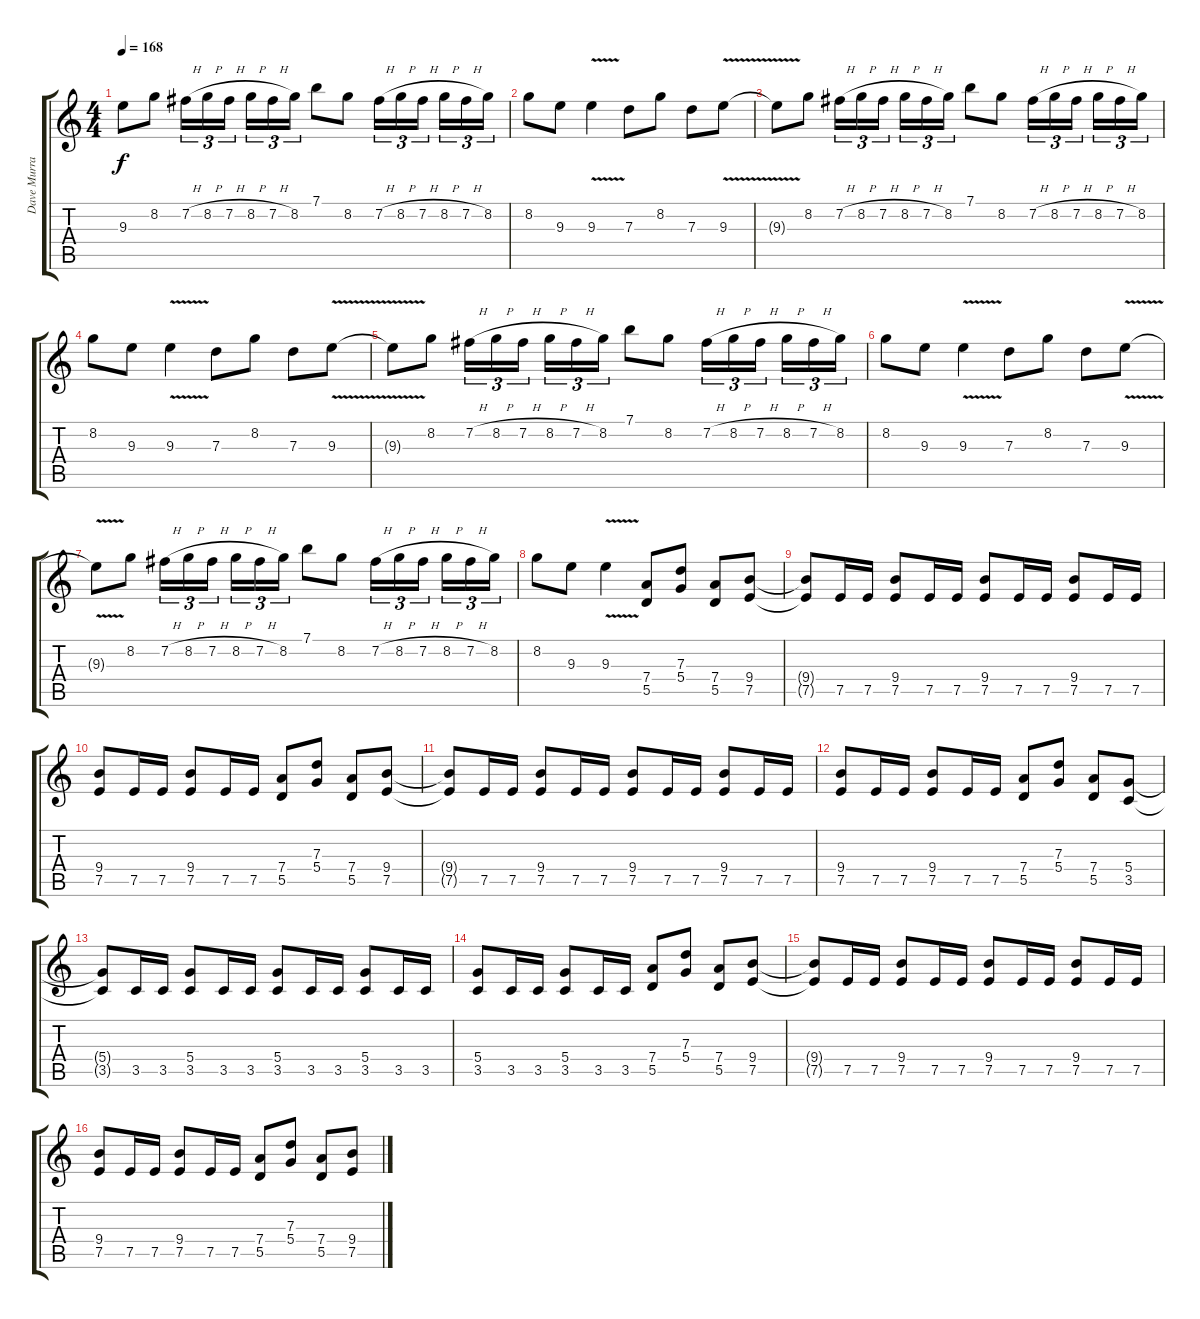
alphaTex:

\track ("Dave Murray" "Dave Murra") {instrument overdrivenguitar}
\staff {score tabs}
\tuning (E4 B3 G3 D3 A2 E2) {hide}
\ts (4 4)
\tempo 168
\clef g2
\ks c
9.3{t}.8{dy f} 8.2.8 7.2{h}.16{tu (3 2)} 8.2{h}.16{tu (3 2)} 7.2{h}.16{tu (3 2) beam splitsecondary} 8.2{h}.16{tu (3 2)} 7.2{h}.16{tu (3 2)} 8.2.16{tu (3 2)} 7.1.8 8.2.8 7.2{h}.16{tu (3 2)} 8.2{h}.16{tu (3 2)} 7.2{h}.16{tu (3 2) beam splitsecondary} 8.2{h}.16{tu (3 2)} 7.2{h}.16{tu (3 2)} 8.2.16{tu (3 2)} |
8.2.8 9.3.8 9.3{v}.4 7.3.8 8.2.8 7.3.8 9.3{v}.8 |
9.3{t}.8 8.2.8 7.2{h}.16{tu (3 2)} 8.2{h}.16{tu (3 2)} 7.2{h}.16{tu (3 2) beam splitsecondary} 8.2{h}.16{tu (3 2)} 7.2{h}.16{tu (3 2)} 8.2.16{tu (3 2)} 7.1.8 8.2.8 7.2{h}.16{tu (3 2)} 8.2{h}.16{tu (3 2)} 7.2{h}.16{tu (3 2) beam splitsecondary} 8.2{h}.16{tu (3 2)} 7.2{h}.16{tu (3 2)} 8.2.16{tu (3 2)} |
8.2.8 9.3.8 9.3{v}.4 7.3.8 8.2.8 7.3.8 9.3{v}.8 |
9.3{t}.8 8.2.8 7.2{h}.16{tu (3 2)} 8.2{h}.16{tu (3 2)} 7.2{h}.16{tu (3 2) beam splitsecondary} 8.2{h}.16{tu (3 2)} 7.2{h}.16{tu (3 2)} 8.2.16{tu (3 2)} 7.1.8 8.2.8 7.2{h}.16{tu (3 2)} 8.2{h}.16{tu (3 2)} 7.2{h}.16{tu (3 2) beam splitsecondary} 8.2{h}.16{tu (3 2)} 7.2{h}.16{tu (3 2)} 8.2.16{tu (3 2)} |
8.2.8 9.3.8 9.3{v}.4 7.3.8 8.2.8 7.3.8 9.3{v}.8 |
9.3{t}.8 8.2.8 7.2{h}.16{tu (3 2)} 8.2{h}.16{tu (3 2)} 7.2{h}.16{tu (3 2) beam splitsecondary} 8.2{h}.16{tu (3 2)} 7.2{h}.16{tu (3 2)} 8.2.16{tu (3 2)} 7.1.8 8.2.8 7.2{h}.16{tu (3 2)} 8.2{h}.16{tu (3 2)} 7.2{h}.16{tu (3 2) beam splitsecondary} 8.2{h}.16{tu (3 2)} 7.2{h}.16{tu (3 2)} 8.2.16{tu (3 2)} |
8.2.8 9.3.8 9.3{v}.4 (7.4 5.5).8 (7.3 5.4).8 (7.4 5.5).8 (9.4 7.5).8 |
(9.4{t} 7.5{t}).8 7.5.16 7.5.16 (9.4 7.5).8 7.5.16 7.5.16 (9.4 7.5).8 7.5.16 7.5.16 (9.4 7.5).8 7.5.16 7.5.16 |
(9.4 7.5).8 7.5.16 7.5.16 (9.4 7.5).8 7.5.16 7.5.16 (7.4 5.5).8 (7.3 5.4).8 (7.4 5.5).8 (9.4 7.5).8 |
(9.4{t} 7.5{t}).8 7.5.16 7.5.16 (9.4 7.5).8 7.5.16 7.5.16 (9.4 7.5).8 7.5.16 7.5.16 (9.4 7.5).8 7.5.16 7.5.16 |
(9.4 7.5).8 7.5.16 7.5.16 (9.4 7.5).8 7.5.16 7.5.16 (7.4 5.5).8 (7.3 5.4).8 (7.4 5.5).8 (5.4 3.5).8 |
(5.4{t} 3.5{t}).8 3.5.16 3.5.16 (5.4 3.5).8 3.5.16 3.5.16 (5.4 3.5).8 3.5.16 3.5.16 (5.4 3.5).8 3.5.16 3.5.16 |
(5.4 3.5).8 3.5.16 3.5.16 (5.4 3.5).8 3.5.16 3.5.16 (7.4 5.5).8 (7.3 5.4).8 (7.4 5.5).8 (9.4 7.5).8 |
(9.4{t} 7.5{t}).8 7.5.16 7.5.16 (9.4 7.5).8 7.5.16 7.5.16 (9.4 7.5).8 7.5.16 7.5.16 (9.4 7.5).8 7.5.16 7.5.16 |
(9.4 7.5).8 7.5.16 7.5.16 (9.4 7.5).8 7.5.16 7.5.16 (7.4 5.5).8 (7.3 5.4).8 (7.4 5.5).8 (9.4 7.5).8
